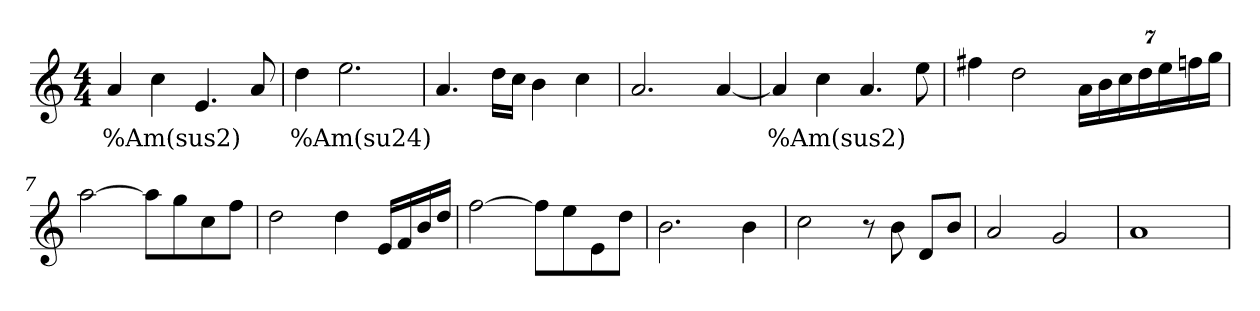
**kern	**text
*part1	*part1
*staff1	*staff1
*clefG2	*
*k[]	*
*a:	*
*M4/4	*
=1	=1
4a	%Am(sus2)
4cc	.
4.e	.
8a	.
=2	=2
4dd	%Am(su24)
2.ee	.
=3	=3
4.a	.
16ddLL	.
16ccJJ	.
4b	.
4cc	.
=4	=4
2.a	.
[4a	.
=5	=5
4a]	%Am(sus2)
4cc	.
4.a	.
8ee	.
=6	=6
4ff#X	.
2dd	.
28aLL	.
28b	.
28cc	.
28dd	.
28ee	.
28ffn	.
28ggJJ	.
=7	=7
[2aa	.
8aaL]	.
8gg	.
8cc	.
8ffJ	.
=8	=8
2dd	.
4dd	.
16eLL	.
16f	.
16b	.
16ddJJ	.
=9	=9
[2ff	.
8ffL]	.
8ee	.
8e	.
8ddJ	.
=10	=10
2.b	.
4b	.
=11	=11
2cc	.
8r	.
8b	.
8dL	.
8bJ	.
=12	=12
2a	.
2g	.
=13	=13
1a	.
=	=
*-	*-
